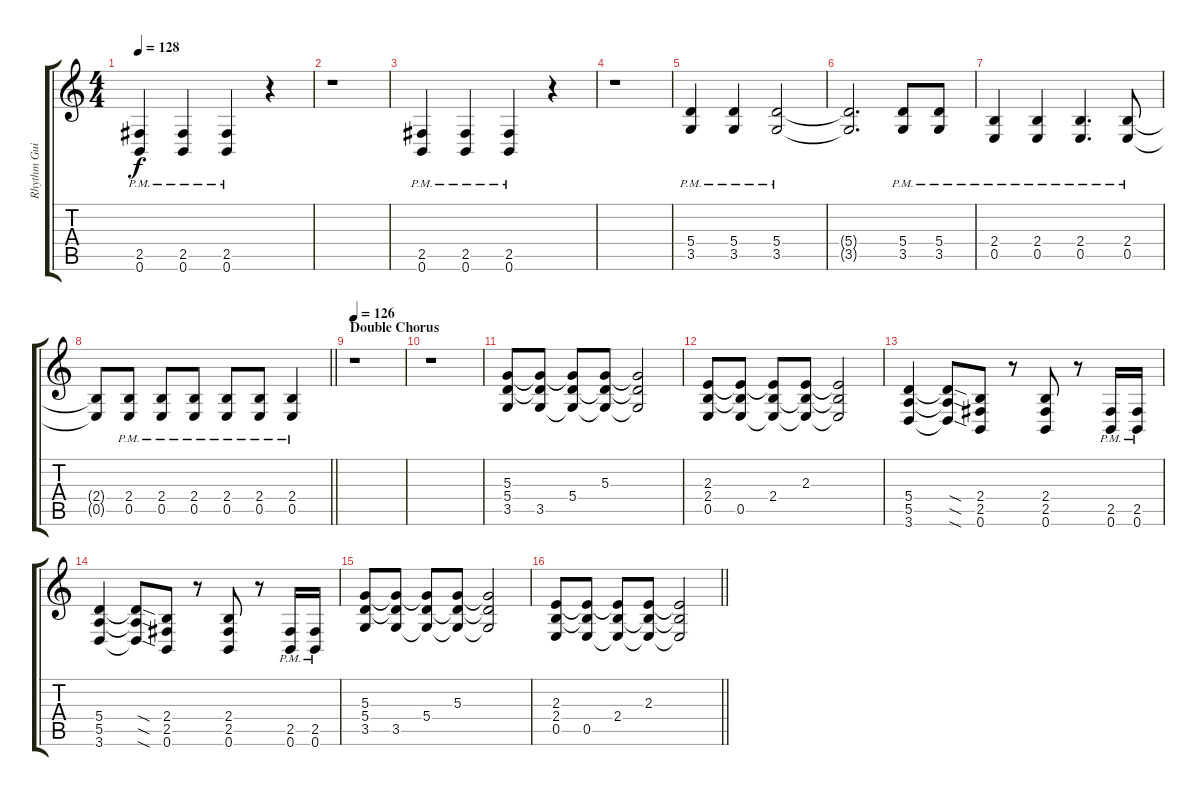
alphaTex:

\track ("Rhythm Guitar" "Rhythm Gui") {instrument distortionguitar}
\staff {score tabs}
\tuning (B3 Gb3 D3 A2 E2 B1) {hide}
\ts (4 4)
\tempo 128
\clef g2
\ks c
(2.5{pm} 0.6{pm}).4{dy f} (2.5{pm} 0.6{pm}).4 (2.5{pm} 0.6{pm}).4 r.4 |
r.1 |
(2.5{pm} 0.6{pm}).4 (2.5{pm} 0.6{pm}).4 (2.5{pm} 0.6{pm}).4 r.4 |
r.1 |
(5.4{pm} 3.5{pm}).4 (5.4{pm} 3.5{pm}).4 (5.4{pm} 3.5{pm}).2 |
(5.4{t} 3.5{t}).2{d} (5.4{pm} 3.5{pm}).8 (5.4{pm} 3.5{pm}).8 |
(2.4{pm} 0.5{pm}).4 (2.4{pm} 0.5{pm}).4 (2.4{pm} 0.5{pm}).4{d} (2.4{pm} 0.5{pm}).8 |
\barLineRight lightlight
(2.4{t} 0.5{t}).8 (2.4{pm} 0.5{pm}).8 (2.4{pm} 0.5{pm}).8 (2.4{pm} 0.5{pm}).8 (2.4{pm} 0.5{pm}).8 (2.4{pm} 0.5{pm}).8 (2.4{pm} 0.5{pm}).4 |
\section ("" "Double Chorus")
\tempo 126
r.1 |
r.1 |
(5.3 5.4 3.5).8 (5.3{t} 5.4{t} 3.5).8 (5.3{t} 5.4 3.5{t}).8 (5.3 5.4{t} 3.5{t}).8 (5.3{t} 5.4{t} 3.5{t}).2 |
(2.3 2.4 0.5).8 (2.3{t} 2.4{t} 0.5).8 (2.3{t} 2.4 0.5{t}).8 (2.3 2.4{t} 0.5{t}).8 (2.3{t} 2.4{t} 0.5{t}).2 |
(5.4 5.5 3.6).4 (5.4{sod t} 5.5{sod t} 3.6{sod t}).8 (2.4 2.5 0.6).8 r.8 (2.4 2.5 0.6).8 r.8 (2.5{pm} 0.6{pm}).16 (2.5{pm} 0.6{pm}).16 |
(5.4 5.5 3.6).4 (5.4{sod t} 5.5{sod t} 3.6{sod t}).8 (2.4 2.5 0.6).8 r.8 (2.4 2.5 0.6).8 r.8 (2.5{pm} 0.6{pm}).16 (2.5{pm} 0.6{pm}).16 |
(5.3 5.4 3.5).8 (5.3{t} 5.4{t} 3.5).8 (5.3{t} 5.4 3.5{t}).8 (5.3 5.4{t} 3.5{t}).8 (5.3{t} 5.4{t} 3.5{t}).2 |
\barLineRight lightlight
(2.3 2.4 0.5).8 (2.3{t} 2.4{t} 0.5).8 (2.3{t} 2.4 0.5{t}).8 (2.3 2.4{t} 0.5{t}).8 (2.3{t} 2.4{t} 0.5{t}).2
